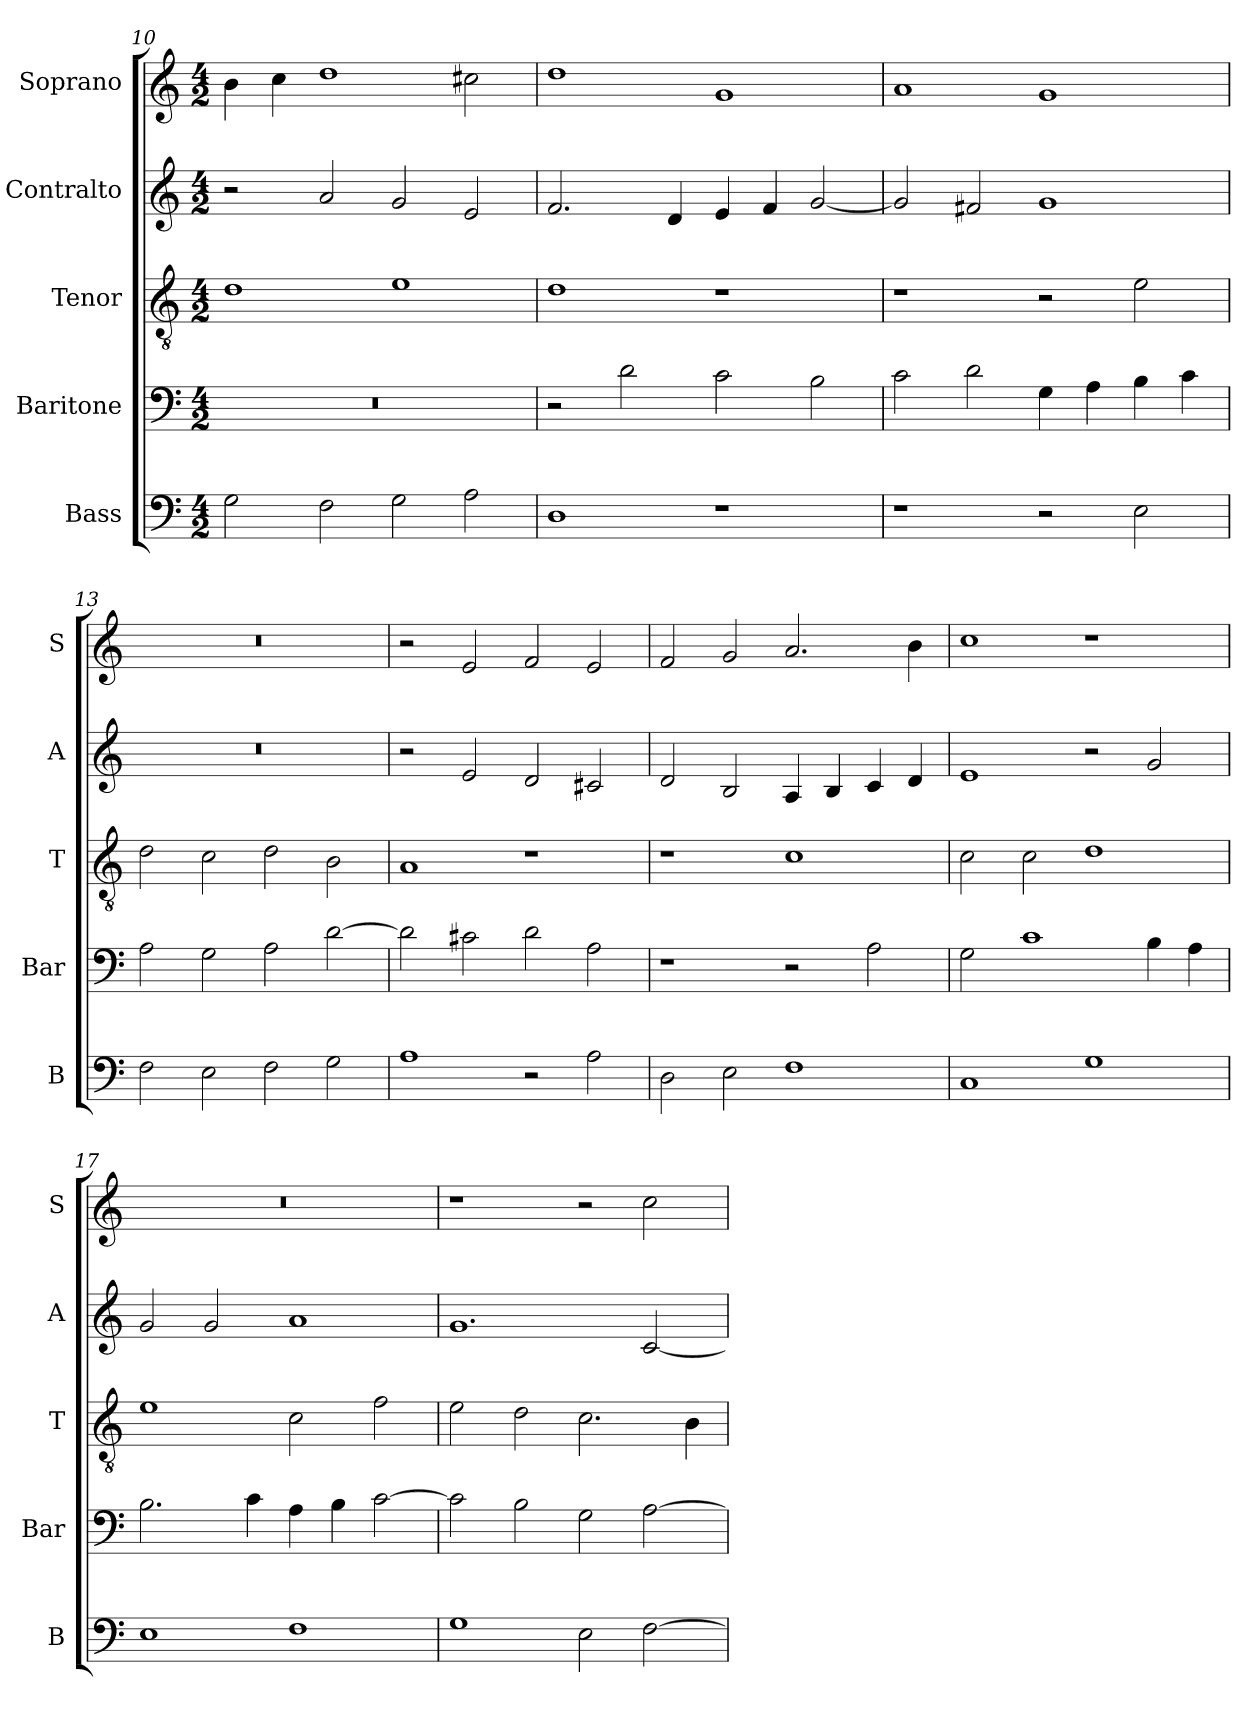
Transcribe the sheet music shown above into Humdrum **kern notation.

**kern	**kern	**kern	**kern	**kern
*part5	*part4	*part3	*part2	*part1
*staff5	*staff4	*staff3	*staff2	*staff1
*I"Bass	*I"Baritone	*I"Tenor	*I"Contralto	*I"Soprano
*I'B	*I'Bar	*I'T	*I'A	*I'S
*clefF4	*clefF4	*clefGv2	*clefG2	*clefG2
*k[]	*k[]	*k[]	*k[]	*k[]
*A:aeo	*A:aeo	*A:aeo	*A:aeo	*A:aeo
*M4/2	*M4/2	*M4/2	*M4/2	*M4/2
=10	=10	=10	=10	=10
2G	0r	1d	2r	4b
.	.	.	.	4cc
2F	.	.	2a	1dd
2G	.	1e	2g	.
2A	.	.	2e	2cc#X
=11	=11	=11	=11	=11
1D	2r	1d	2.f	1dd
.	2d	.	.	.
.	.	.	4d	.
1r	2c	1r	4e	1g
.	.	.	4f	.
.	2B	.	[2g	.
=12	=12	=12	=12	=12
1r	2c	1r	2g]	1a
.	2d	.	2f#X	.
2r	4G	2r	1g	1g
.	4A	.	.	.
2E	4B	2e	.	.
.	4c	.	.	.
=13	=13	=13	=13	=13
2F	2A	2d	0r	0r
2E	2G	2c	.	.
2F	2A	2d	.	.
2G	[2d	2B	.	.
=14	=14	=14	=14	=14
1A	2d]	1A	2r	2r
.	2c#X	.	2e	2e
2r	2d	1r	2d	2f
2A	2A	.	2c#X	2e
=15	=15	=15	=15	=15
2D	1r	1r	2d	2f
2E	.	.	2B	2g
1F	2r	1c	4A	2.a
.	.	.	4B	.
.	2A	.	4c	.
.	.	.	4d	4b
=16	=16	=16	=16	=16
1C	2G	2c	1e	1cc
.	1c	2c	.	.
1G	.	1d	2r	1r
.	4B	.	2g	.
.	4A	.	.	.
=17	=17	=17	=17	=17
1E	2.B	1e	2g	0r
.	.	.	2g	.
.	4c	.	.	.
1F	4A	2c	1a	.
.	4B	.	.	.
.	[2c	2f	.	.
=18	=18	=18	=18	=18
1G	2c]	2e	1.g	1r
.	2B	2d	.	.
2E	2G	2.c	.	2r
[2F	[2A	.	[2c	2cc
.	.	4B	.	.
=	=	=	=	=
*-	*-	*-	*-	*-
